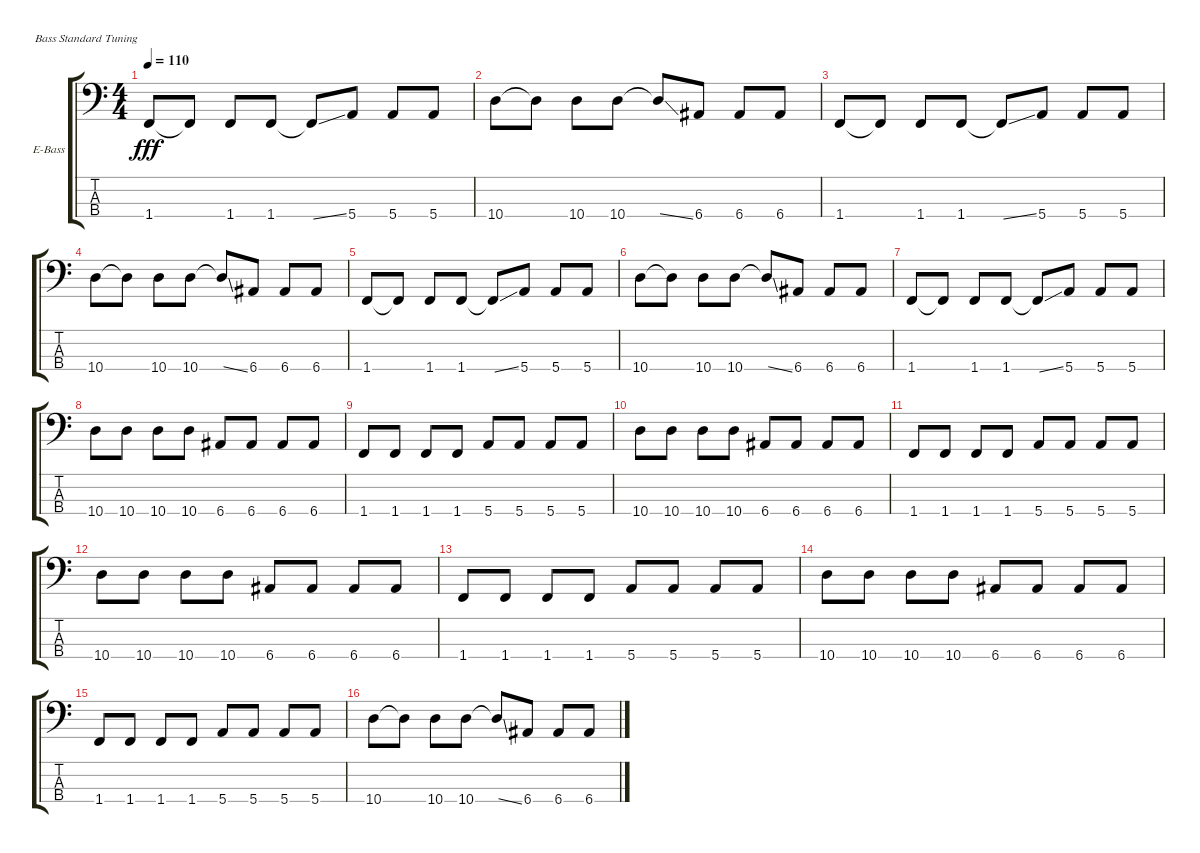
\defaultSystemsLayout 4
\bracketExtendMode groupsimilarinstruments
\firstSystemTrackNameOrientation horizontal
\otherSystemsTrackNameOrientation horizontal
\track ("Electric Bass" "E-Bass") {instrument electricbassfinger}
\staff {score tabs}
\tuning (G2 D2 A1 E1)
\ts (4 4)
\tempo 110
\clef f4
\ks c
1.4.8{dy fff} 1.4{t}.8 1.4.8 1.4.8 1.4{ss t}.8 5.4.8 5.4.8 5.4.8 |
10.4.8 10.4{t}.8 10.4.8 10.4.8 10.4{ss t}.8 6.4.8 6.4.8 6.4.8 |
1.4.8 1.4{t}.8 1.4.8 1.4.8 1.4{ss t}.8 5.4.8 5.4.8 5.4.8 |
10.4.8 10.4{t}.8 10.4.8 10.4.8 10.4{ss t}.8 6.4.8 6.4.8 6.4.8 |
1.4.8 1.4{t}.8 1.4.8 1.4.8 1.4{ss t}.8 5.4.8 5.4.8 5.4.8 |
10.4.8 10.4{t}.8 10.4.8 10.4.8 10.4{ss t}.8 6.4.8 6.4.8 6.4.8 |
1.4.8 1.4{t}.8 1.4.8 1.4.8 1.4{ss t}.8 5.4.8 5.4.8 5.4.8 |
10.4.8 10.4.8 10.4.8 10.4.8 6.4.8 6.4.8 6.4.8 6.4.8 |
1.4.8 1.4.8 1.4.8 1.4.8 5.4.8 5.4.8 5.4.8 5.4.8 |
10.4.8 10.4.8 10.4.8 10.4.8 6.4.8 6.4.8 6.4.8 6.4.8 |
1.4.8 1.4.8 1.4.8 1.4.8 5.4.8 5.4.8 5.4.8 5.4.8 |
10.4.8 10.4.8 10.4.8 10.4.8 6.4.8 6.4.8 6.4.8 6.4.8 |
1.4.8 1.4.8 1.4.8 1.4.8 5.4.8 5.4.8 5.4.8 5.4.8 |
10.4.8 10.4.8 10.4.8 10.4.8 6.4.8 6.4.8 6.4.8 6.4.8 |
1.4.8 1.4.8 1.4.8 1.4.8 5.4.8 5.4.8 5.4.8 5.4.8 |
10.4.8 10.4{t}.8 10.4.8 10.4.8 10.4{ss t}.8 6.4.8 6.4.8 6.4.8
